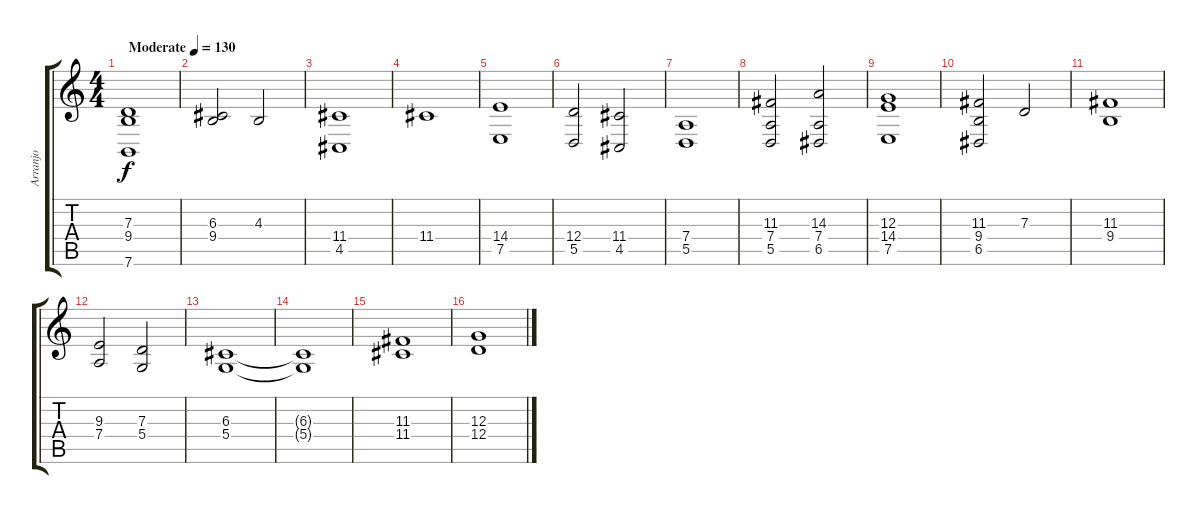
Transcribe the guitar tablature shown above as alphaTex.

\track ("Arranjo" "Arranjo") {instrument stringensemble1}
\staff {score tabs}
\tuning (E4 B3 G3 D3 A2 E2) {hide}
\ts (4 4)
\tempo (130 "Moderate")
\clef g2
\ks c
(7.3 9.4 7.6).1{dy f instrument stringensemble1} |
(6.3 9.4).2 4.3.2 |
(11.4 4.5).1 |
11.4.1 |
(14.4 7.5).1 |
(12.4 5.5).2 (11.4 4.5).2 |
(7.4 5.5).1 |
(11.3 7.4 5.5).2 (14.3 7.4 6.5).2 |
(12.3 14.4 7.5).1 |
(11.3 9.4 6.5).2 7.3.2 |
(11.3 9.4).1 |
(9.3 7.4).2 (7.3 5.4).2 |
(6.3 5.4).1 |
(6.3{t} 5.4{t}).1 |
(11.3 11.4).1 |
(12.3 12.4).1
